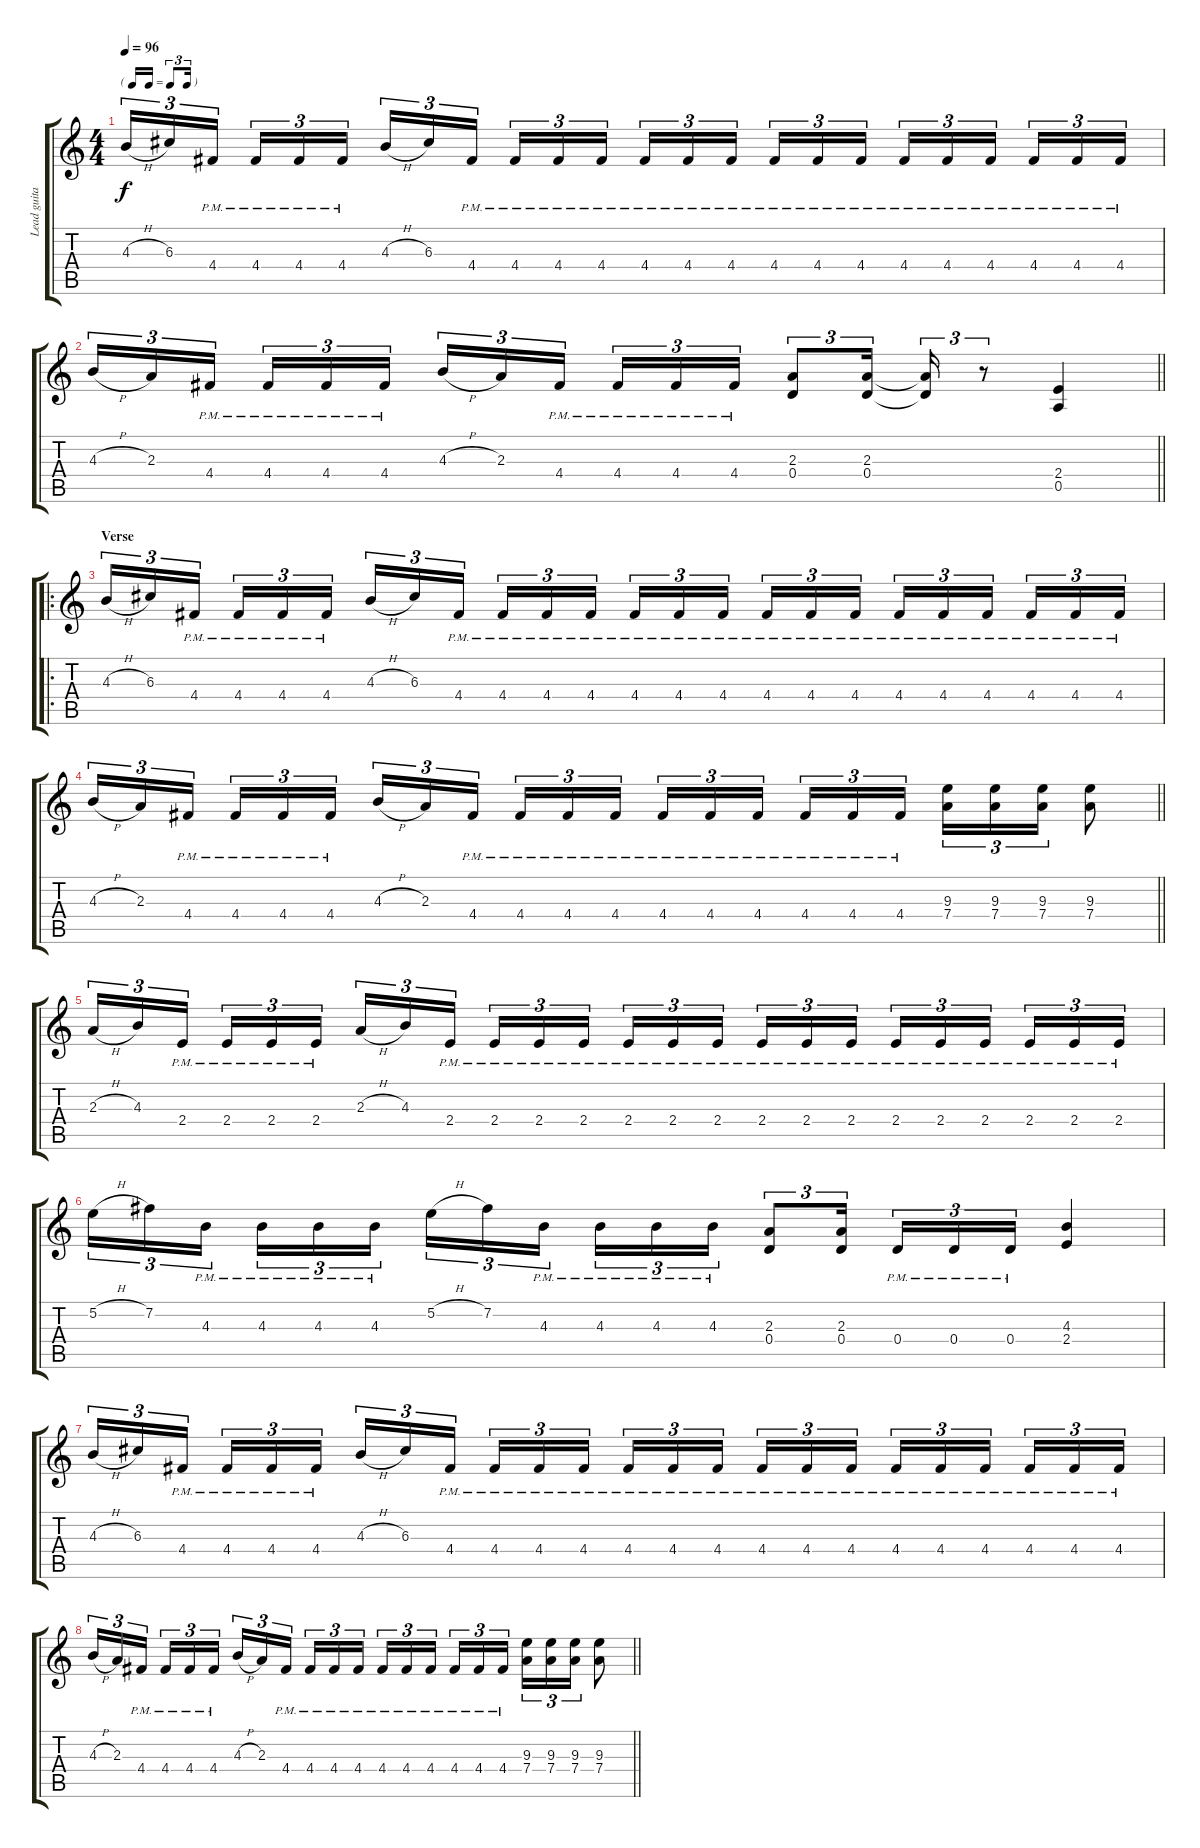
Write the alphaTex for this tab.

\track ("Lead guitar" "Lead guita") {instrument distortionguitar}
\staff {score tabs}
\tuning (E4 B3 G3 D3 A2 E2) {hide}
\ts (4 4)
\tf triplet16th
\tempo 96
\clef g2
\ks c
4.3{h}.16{tu (3 2) dy f} 6.3.16{tu (3 2)} 4.4{pm}.16{tu (3 2) beam splitsecondary} 4.4{pm}.16{tu (3 2)} 4.4{pm}.16{tu (3 2)} 4.4{pm}.16{tu (3 2)} 4.3{h}.16{tu (3 2)} 6.3.16{tu (3 2)} 4.4{pm}.16{tu (3 2) beam splitsecondary} 4.4{pm}.16{tu (3 2)} 4.4{pm}.16{tu (3 2)} 4.4{pm}.16{tu (3 2)} 4.4{pm}.16{tu (3 2)} 4.4{pm}.16{tu (3 2)} 4.4{pm}.16{tu (3 2) beam splitsecondary} 4.4{pm}.16{tu (3 2)} 4.4{pm}.16{tu (3 2)} 4.4{pm}.16{tu (3 2)} 4.4{pm}.16{tu (3 2)} 4.4{pm}.16{tu (3 2)} 4.4{pm}.16{tu (3 2) beam splitsecondary} 4.4{pm}.16{tu (3 2)} 4.4{pm}.16{tu (3 2)} 4.4{pm}.16{tu (3 2)} |
\barLineRight lightlight
4.3{h}.16{tu (3 2)} 2.3.16{tu (3 2)} 4.4{pm}.16{tu (3 2) beam splitsecondary} 4.4{pm}.16{tu (3 2)} 4.4{pm}.16{tu (3 2)} 4.4{pm}.16{tu (3 2)} 4.3{h}.16{tu (3 2)} 2.3.16{tu (3 2)} 4.4{pm}.16{tu (3 2) beam splitsecondary} 4.4{pm}.16{tu (3 2)} 4.4{pm}.16{tu (3 2)} 4.4{pm}.16{tu (3 2)} (2.3 0.4).8{tu (3 2)} (2.3 0.4).16{tu (3 2)} (2.3{t} 0.4{t}).16{tu (3 2)} r.8{tu (3 2)} (2.4 0.5).4 |
\ro
\section ("" "Verse")
4.3{h}.16{tu (3 2)} 6.3.16{tu (3 2)} 4.4{pm}.16{tu (3 2) beam splitsecondary} 4.4{pm}.16{tu (3 2)} 4.4{pm}.16{tu (3 2)} 4.4{pm}.16{tu (3 2)} 4.3{h}.16{tu (3 2)} 6.3.16{tu (3 2)} 4.4{pm}.16{tu (3 2) beam splitsecondary} 4.4{pm}.16{tu (3 2)} 4.4{pm}.16{tu (3 2)} 4.4{pm}.16{tu (3 2)} 4.4{pm}.16{tu (3 2)} 4.4{pm}.16{tu (3 2)} 4.4{pm}.16{tu (3 2) beam splitsecondary} 4.4{pm}.16{tu (3 2)} 4.4{pm}.16{tu (3 2)} 4.4{pm}.16{tu (3 2)} 4.4{pm}.16{tu (3 2)} 4.4{pm}.16{tu (3 2)} 4.4{pm}.16{tu (3 2) beam splitsecondary} 4.4{pm}.16{tu (3 2)} 4.4{pm}.16{tu (3 2)} 4.4{pm}.16{tu (3 2)} |
\barLineRight lightlight
4.3{h}.16{tu (3 2)} 2.3.16{tu (3 2)} 4.4{pm}.16{tu (3 2) beam splitsecondary} 4.4{pm}.16{tu (3 2)} 4.4{pm}.16{tu (3 2)} 4.4{pm}.16{tu (3 2)} 4.3{h}.16{tu (3 2)} 2.3.16{tu (3 2)} 4.4{pm}.16{tu (3 2) beam splitsecondary} 4.4{pm}.16{tu (3 2)} 4.4{pm}.16{tu (3 2)} 4.4{pm}.16{tu (3 2)} 4.4{pm}.16{tu (3 2)} 4.4{pm}.16{tu (3 2)} 4.4{pm}.16{tu (3 2) beam splitsecondary} 4.4{pm}.16{tu (3 2)} 4.4{pm}.16{tu (3 2)} 4.4{pm}.16{tu (3 2)} (9.3 7.4).16{tu (3 2)} (9.3 7.4).16{tu (3 2)} (9.3 7.4).16{tu (3 2)} (9.3 7.4).8 |
2.3{h}.16{tu (3 2)} 4.3.16{tu (3 2)} 2.4{pm}.16{tu (3 2) beam splitsecondary} 2.4{pm}.16{tu (3 2)} 2.4{pm}.16{tu (3 2)} 2.4{pm}.16{tu (3 2)} 2.3{h}.16{tu (3 2)} 4.3.16{tu (3 2)} 2.4{pm}.16{tu (3 2) beam splitsecondary} 2.4{pm}.16{tu (3 2)} 2.4{pm}.16{tu (3 2)} 2.4{pm}.16{tu (3 2)} 2.4{pm}.16{tu (3 2)} 2.4{pm}.16{tu (3 2)} 2.4{pm}.16{tu (3 2) beam splitsecondary} 2.4{pm}.16{tu (3 2)} 2.4{pm}.16{tu (3 2)} 2.4{pm}.16{tu (3 2)} 2.4{pm}.16{tu (3 2)} 2.4{pm}.16{tu (3 2)} 2.4{pm}.16{tu (3 2) beam splitsecondary} 2.4{pm}.16{tu (3 2)} 2.4{pm}.16{tu (3 2)} 2.4{pm}.16{tu (3 2)} |
5.2{h}.16{tu (3 2)} 7.2.16{tu (3 2)} 4.3{pm}.16{tu (3 2) beam splitsecondary} 4.3{pm}.16{tu (3 2)} 4.3{pm}.16{tu (3 2)} 4.3{pm}.16{tu (3 2)} 5.2{h}.16{tu (3 2)} 7.2.16{tu (3 2)} 4.3{pm}.16{tu (3 2) beam splitsecondary} 4.3{pm}.16{tu (3 2)} 4.3{pm}.16{tu (3 2)} 4.3{pm}.16{tu (3 2)} (2.3 0.4).8{tu (3 2)} (2.3 0.4).16{tu (3 2) beam splitsecondary} 0.4{pm}.16{tu (3 2)} 0.4{pm}.16{tu (3 2)} 0.4{pm}.16{tu (3 2)} (4.3 2.4).4 |
4.3{h}.16{tu (3 2)} 6.3.16{tu (3 2)} 4.4{pm}.16{tu (3 2) beam splitsecondary} 4.4{pm}.16{tu (3 2)} 4.4{pm}.16{tu (3 2)} 4.4{pm}.16{tu (3 2)} 4.3{h}.16{tu (3 2)} 6.3.16{tu (3 2)} 4.4{pm}.16{tu (3 2) beam splitsecondary} 4.4{pm}.16{tu (3 2)} 4.4{pm}.16{tu (3 2)} 4.4{pm}.16{tu (3 2)} 4.4{pm}.16{tu (3 2)} 4.4{pm}.16{tu (3 2)} 4.4{pm}.16{tu (3 2) beam splitsecondary} 4.4{pm}.16{tu (3 2)} 4.4{pm}.16{tu (3 2)} 4.4{pm}.16{tu (3 2)} 4.4{pm}.16{tu (3 2)} 4.4{pm}.16{tu (3 2)} 4.4{pm}.16{tu (3 2) beam splitsecondary} 4.4{pm}.16{tu (3 2)} 4.4{pm}.16{tu (3 2)} 4.4{pm}.16{tu (3 2)} |
\barLineRight lightlight
4.3{h}.16{tu (3 2)} 2.3.16{tu (3 2)} 4.4{pm}.16{tu (3 2) beam splitsecondary} 4.4{pm}.16{tu (3 2)} 4.4{pm}.16{tu (3 2)} 4.4{pm}.16{tu (3 2)} 4.3{h}.16{tu (3 2)} 2.3.16{tu (3 2)} 4.4{pm}.16{tu (3 2) beam splitsecondary} 4.4{pm}.16{tu (3 2)} 4.4{pm}.16{tu (3 2)} 4.4{pm}.16{tu (3 2)} 4.4{pm}.16{tu (3 2)} 4.4{pm}.16{tu (3 2)} 4.4{pm}.16{tu (3 2) beam splitsecondary} 4.4{pm}.16{tu (3 2)} 4.4{pm}.16{tu (3 2)} 4.4{pm}.16{tu (3 2)} (9.3 7.4).16{tu (3 2)} (9.3 7.4).16{tu (3 2)} (9.3 7.4).16{tu (3 2)} (9.3 7.4).8
